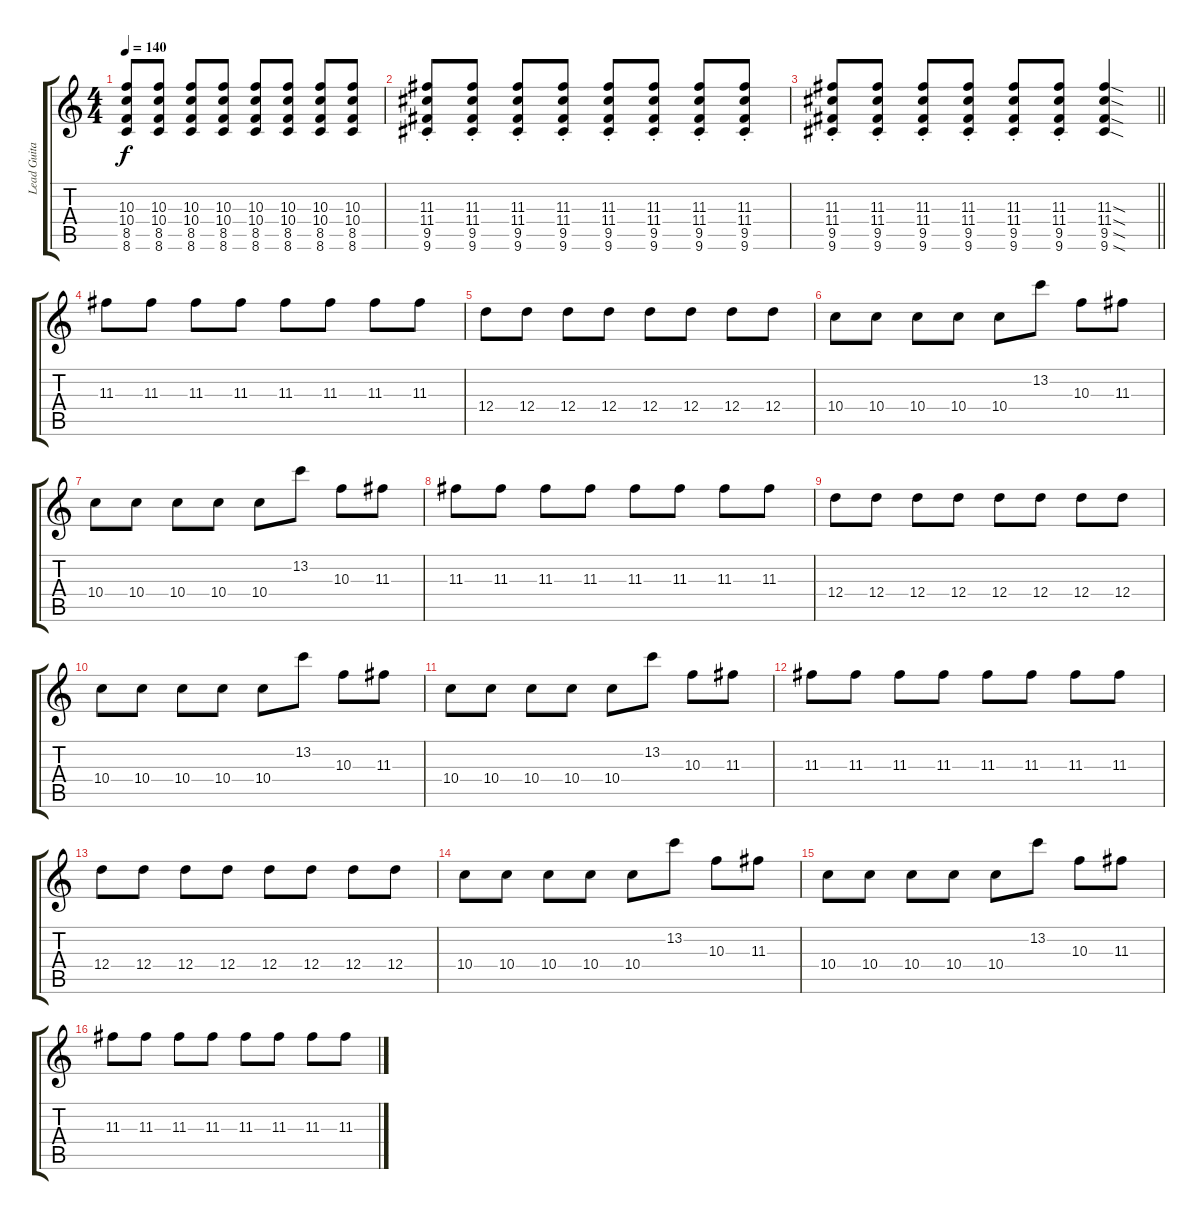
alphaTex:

\track ("Lead Guitar" "Lead Guita") {instrument distortionguitar}
\staff {score tabs}
\tuning (E4 B3 G3 D3 A2 E2) {hide}
\ts (4 4)
\tempo 140
\clef g2
\ks c
(10.3 10.4 8.5 8.6).8{dy f} (10.3 10.4 8.5 8.6).8 (10.3 10.4 8.5 8.6).8 (10.3 10.4 8.5 8.6).8 (10.3 10.4 8.5 8.6).8 (10.3 10.4 8.5 8.6).8 (10.3 10.4 8.5 8.6).8 (10.3 10.4 8.5 8.6).8 |
(11.3{st} 11.4{st} 9.5{st} 9.6{st}).8 (11.3{st} 11.4{st} 9.5{st} 9.6{st}).8 (11.3{st} 11.4{st} 9.5{st} 9.6{st}).8 (11.3{st} 11.4{st} 9.5{st} 9.6{st}).8 (11.3{st} 11.4{st} 9.5{st} 9.6{st}).8 (11.3{st} 11.4{st} 9.5{st} 9.6{st}).8 (11.3{st} 11.4{st} 9.5{st} 9.6{st}).8 (11.3{st} 11.4{st} 9.5{st} 9.6{st}).8 |
\barLineRight lightlight
(11.3{st} 11.4{st} 9.5{st} 9.6{st}).8 (11.3{st} 11.4{st} 9.5{st} 9.6{st}).8 (11.3{st} 11.4{st} 9.5{st} 9.6{st}).8 (11.3{st} 11.4{st} 9.5{st} 9.6{st}).8 (11.3{st} 11.4{st} 9.5{st} 9.6{st}).8 (11.3{st} 11.4{st} 9.5{st} 9.6{st}).8 (11.3{sod} 11.4{sod} 9.5{sod} 9.6{sod}).4 |
11.3.8 11.3.8 11.3.8 11.3.8 11.3.8 11.3.8 11.3.8 11.3.8 |
12.4.8 12.4.8 12.4.8 12.4.8 12.4.8 12.4.8 12.4.8 12.4.8 |
10.4.8 10.4.8 10.4.8 10.4.8 10.4.8 13.2.8 10.3.8 11.3.8 |
10.4.8 10.4.8 10.4.8 10.4.8 10.4.8 13.2.8 10.3.8 11.3.8 |
11.3.8 11.3.8 11.3.8 11.3.8 11.3.8 11.3.8 11.3.8 11.3.8 |
12.4.8 12.4.8 12.4.8 12.4.8 12.4.8 12.4.8 12.4.8 12.4.8 |
10.4.8 10.4.8 10.4.8 10.4.8 10.4.8 13.2.8 10.3.8 11.3.8 |
10.4.8 10.4.8 10.4.8 10.4.8 10.4.8 13.2.8 10.3.8 11.3.8 |
11.3.8 11.3.8 11.3.8 11.3.8 11.3.8 11.3.8 11.3.8 11.3.8 |
12.4.8 12.4.8 12.4.8 12.4.8 12.4.8 12.4.8 12.4.8 12.4.8 |
10.4.8 10.4.8 10.4.8 10.4.8 10.4.8 13.2.8 10.3.8 11.3.8 |
10.4.8 10.4.8 10.4.8 10.4.8 10.4.8 13.2.8 10.3.8 11.3.8 |
11.3.8 11.3.8 11.3.8 11.3.8 11.3.8 11.3.8 11.3.8 11.3.8
